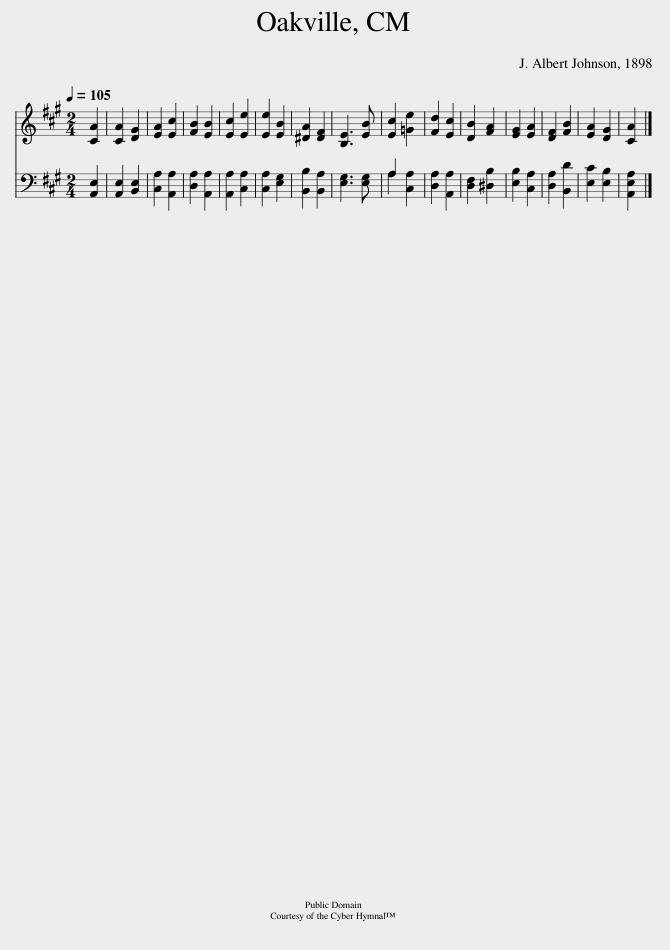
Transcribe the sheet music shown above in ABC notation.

X:1
%%score 1 ( 2 3 )
L:1/8
Q:1/4=105
M:2/4
I:linebreak $
K:A
V:1 treble
V:2 bass
V:3 bass
V:1
 [CA]2 | [CA]2 [DG]2 | [EA]2 [Ec]2 | [FB]2 [EB]2 | [Ec]2 [Ee]2 | %5
 [Ee]2 [EB]2 | [^DA]2 [DF]2 | [B,E]3 [EB] | [Ec]2 [=Ge]2 | [Fd]2 [Ec]2 | %10
 [DB]2 [FA]2 | [EG]2 [EA]2 | [DF]2 [FB]2 | [EA]2 [DG]2 | [CA]2 |] %15
V:2
 [A,,E,]2 | [A,,E,]2 [B,,E,]2 | [C,A,]2 [A,,A,]2 | [D,A,]2 [A,,A,]2 | [A,,A,]2 [C,A,]2 | %5
 [C,A,]2 [E,G,]2 | [B,,B,]2 [B,,A,]2 | [E,G,]3 [E,G,] | A,2 [C,A,]2 | [D,A,]2 [A,,A,]2 | %10
 [D,F,]2 [^D,B,]2 | [E,B,]2 [C,A,]2 | [D,A,]2 [B,,D]2 | [E,C]2 [E,B,]2 | [A,,E,A,]2 |] %15
V:3
 x2 | x4 | x4 | x4 | x4 | %5
 x4 | x4 | x4 | A,2 x2 | x4 | %10
 x4 | x4 | x4 | x4 | x2 |] %15
